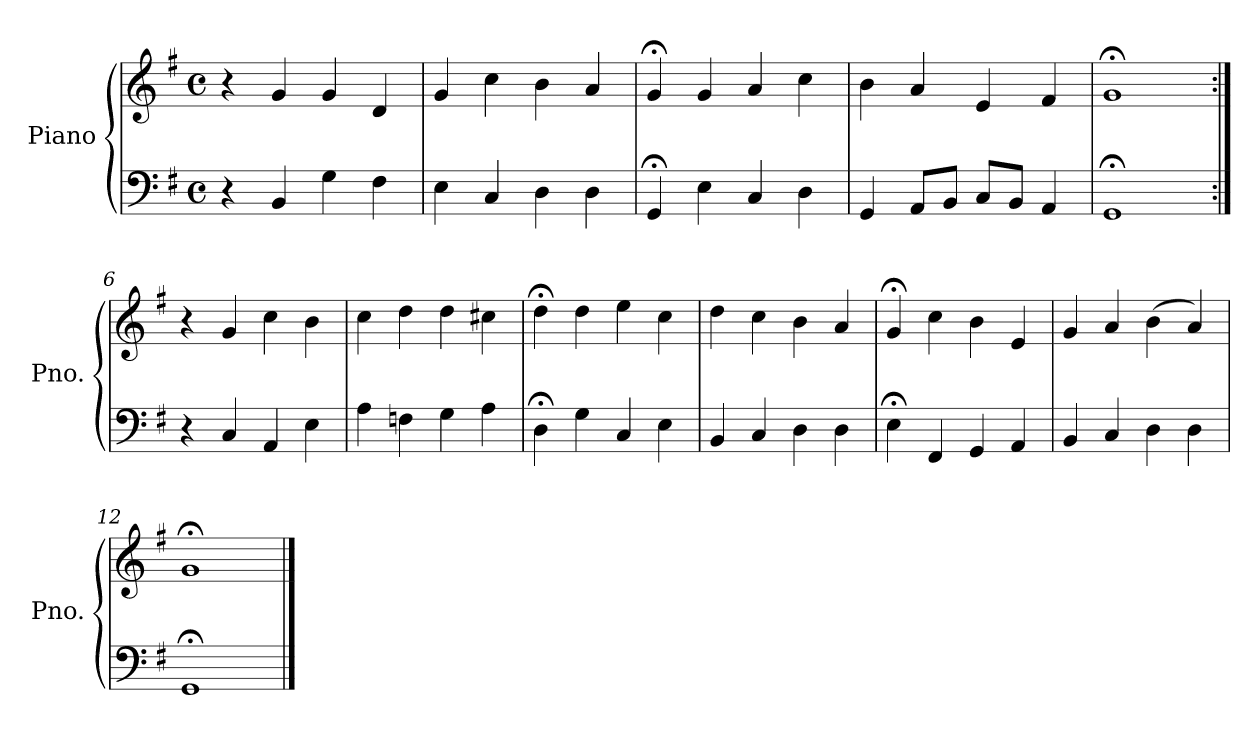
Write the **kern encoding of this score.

**kern	**kern
*part1	*part1
*staff2	*staff1
*I"Piano	*
*I'Pno.	*
*clefF4	*clefG2
*k[f#]	*k[f#]
*M4/4	*M4/4
*met(c)	*met(c)
=1	=1
4r	4r
4BB/	4g/
4G\	4g/
4F#\	4d/
=2	=2
4E\	4g/
4C/	4cc\
4D\	4b\
4D\	4a/
=3	=3
4GG;</	4g;</
4E\	4g/
4C/	4a/
4D\	4cc\
=4	=4
4GG/	4b\
8AA/L	4a/
8BB/J	.
8C/L	4e/
8BB/J	.
4AA/	4f#/
=5	=5
1GG;<	1g;<
=6:|!	=6:|!
4r	4r
4C/	4g/
4AA/	4cc\
4E\	4b\
=7	=7
4A\	4cc\
4Fn\	4dd\
4G\	4dd\
4A\	4cc#X\
!!LO:LB:g=z
=8	=8
4D;<\	4dd;<\
4G\	4dd\
4C/	4ee\
4E\	4cc\
=9	=9
4BB/	4dd\
4C/	4cc\
4D\	4b\
4D\	4a/
=10	=10
4E;<\	4g;</
4FF#/	4cc\
4GG/	4b\
4AA/	4e/
=11	=11
4BB/	4g/
4C/	4a/
4D\	(4b\
4D\	4a/)
=12	=12
1GG;<	1g;<
==	==
*-	*-
